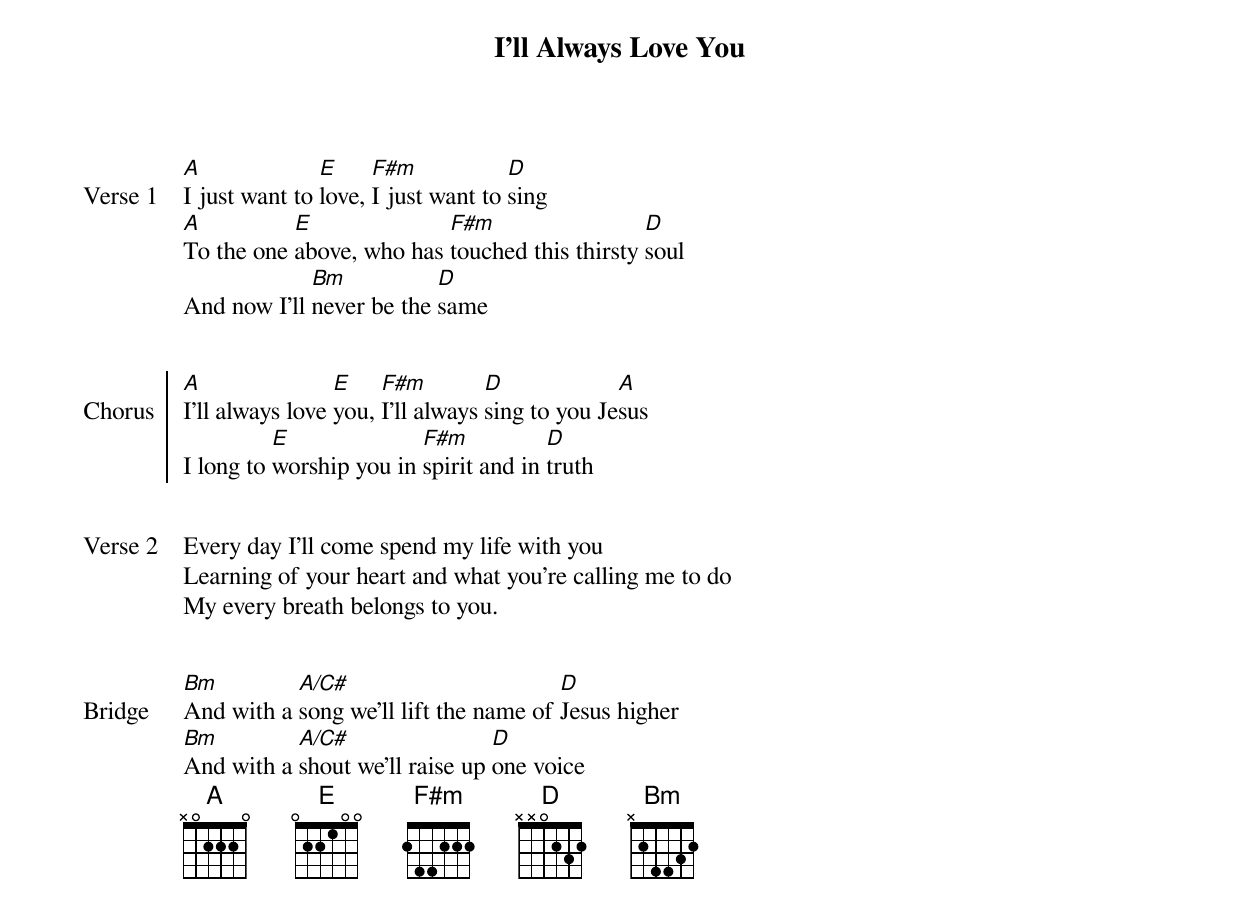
{title: I’ll Always Love You}
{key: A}
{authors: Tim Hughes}
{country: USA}
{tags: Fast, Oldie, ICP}
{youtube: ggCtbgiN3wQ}

{start_of_verse: Verse 1}
[A]I just want to [E]love, [F#m]I just want to [D]sing
[A]To the one [E]above, who has [F#m]touched this thirsty [D]soul
And now I'll [Bm]never be the [D]same

{end_of_verse}

{start_of_chorus: Chorus}
[A]I’ll always love [E]you, [F#m]I’ll always [D]sing to you Je[A]sus
I long to [E]worship you in [F#m]spirit and in [D]truth

{end_of_chorus}

{start_of_verse: Verse 2}
Every day I’ll come spend my life with you
Learning of your heart and what you’re calling me to do
My every breath belongs to you.

{end_of_verse}

{start_of_bridge: Bridge}
[Bm]And with a [A/C#]song we’ll lift the name of [D]Jesus higher
[Bm]And with a [A/C#]shout we’ll raise up [D]one voice
{end_of_bridge}
